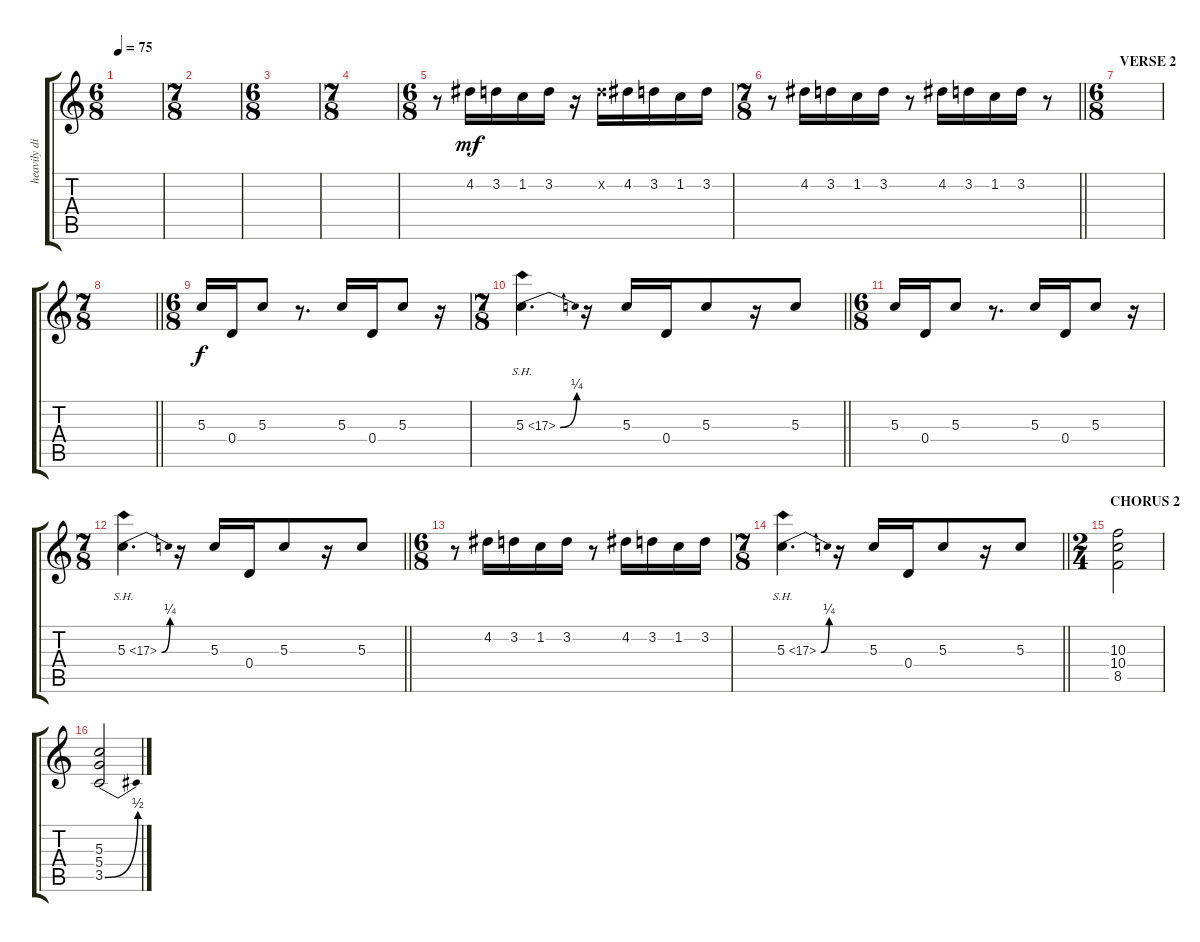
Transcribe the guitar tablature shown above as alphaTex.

\track ("heavily distorted guitar" "heavily di") {instrument overdrivenguitar}
\staff {score tabs}
\tuning (E4 B3 G3 D3 A2 E2) {hide}
\ts (6 8)
\tempo 75
\clef g2
\ks c
|
\ts (7 8)
|
\ts (6 8)
|
\ts (7 8)
|
\ts (6 8)
r.8 4.2.16{dy mf} 3.2.16 1.2.16 3.2.16 r.16 3.2{x}.16 4.2.16 3.2.16 1.2.16 3.2.16 |
\ts (7 8)
\barLineRight lightlight
r.8 4.2.16 3.2.16 1.2.16 3.2.16 r.8 4.2.16 3.2.16 1.2.16 3.2.16 r.8 |
\ts (6 8)
\section ("" "VERSE 2")
|
\ts (7 8)
\barLineRight lightlight
|
\ts (6 8)
5.3.16{dy f} 0.4.16 5.3.8 r.8{d} 5.3.16 0.4.16 5.3.8 r.16 |
\ts (7 8)
\barLineRight lightlight
5.3{be (bend 0 0 60 1) sh 12}.4{d} r.16 5.3.16{beam merge} 0.4.16 5.3.8 r.16 5.3.8 |
\ts (6 8)
5.3.16 0.4.16 5.3.8 r.8{d} 5.3.16 0.4.16 5.3.8 r.16 |
\ts (7 8)
\barLineRight lightlight
5.3{be (bend 0 0 60 1) sh 12}.4{d} r.16 5.3.16{beam merge} 0.4.16 5.3.8 r.16 5.3.8 |
\ts (6 8)
r.8 4.2.16 3.2.16 1.2.16 3.2.16 r.8 4.2.16 3.2.16 1.2.16 3.2.16 |
\ts (7 8)
\barLineRight lightlight
5.3{be (bend 0 0 60 1) sh 12}.4{d} r.16 5.3.16{beam merge} 0.4.16 5.3.8 r.16 5.3.8 |
\ts (2 4)
\section ("" "CHORUS 2")
(10.3 10.4 8.5).2 |
(5.3 5.4 3.5{be (bend 0 0 60 2)}).2
